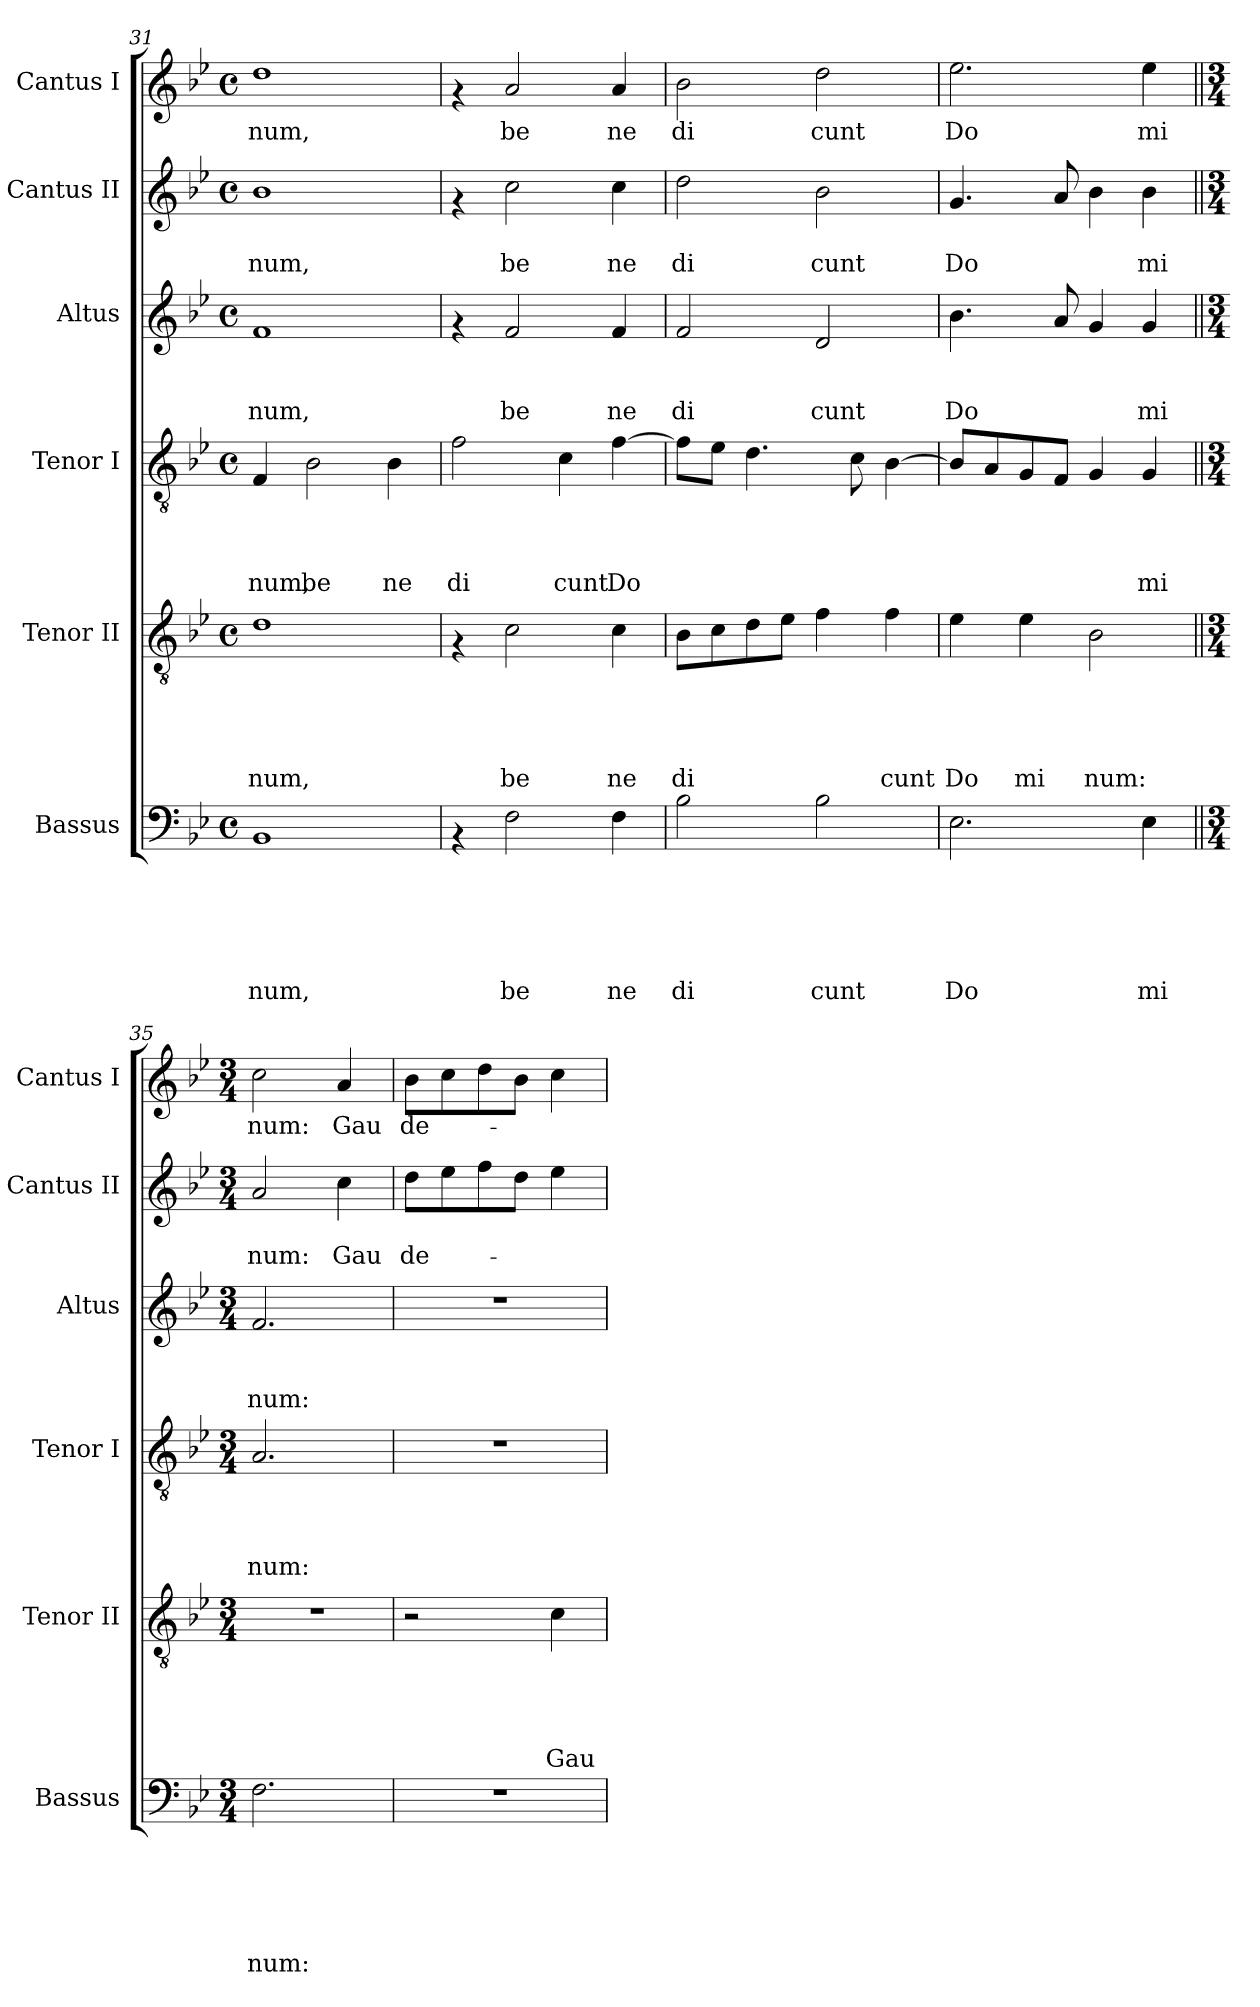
**kern	**text	**text	**text	**text	**text	**text	**kern	**text	**text	**text	**text	**text	**kern	**text	**text	**text	**text	**kern	**text	**text	**text	**kern	**text	**text	**kern	**text
*part6	*part6	*part6	*part6	*part6	*part6	*part6	*part5	*part5	*part5	*part5	*part5	*part5	*part4	*part4	*part4	*part4	*part4	*part3	*part3	*part3	*part3	*part2	*part2	*part2	*part1	*part1
*staff6	*staff6	*staff6	*staff6	*staff6	*staff6	*staff6	*staff5	*staff5	*staff5	*staff5	*staff5	*staff5	*staff4	*staff4	*staff4	*staff4	*staff4	*staff3	*staff3	*staff3	*staff3	*staff2	*staff2	*staff2	*staff1	*staff1
*I"Bassus	*	*	*	*	*	*	*I"Tenor II	*	*	*	*	*	*I"Tenor I	*	*	*	*	*I"Altus	*	*	*	*I"Cantus II	*	*	*I"Cantus I	*
*I'Bassus	*	*	*	*	*	*	*I'Tenor II	*	*	*	*	*	*I'Tenor I	*	*	*	*	*I'Altus	*	*	*	*I'Cantus II	*	*	*I'Cantus I	*
*clefF4	*	*	*	*	*	*	*clefGv2	*	*	*	*	*	*clefGv2	*	*	*	*	*clefG2	*	*	*	*clefG2	*	*	*clefG2	*
*k[b-e-]	*	*	*	*	*	*	*k[b-e-]	*	*	*	*	*	*k[b-e-]	*	*	*	*	*k[b-e-]	*	*	*	*k[b-e-]	*	*	*k[b-e-]	*
*B-:	*	*	*	*	*	*	*B-:	*	*	*	*	*	*B-:	*	*	*	*	*B-:	*	*	*	*B-:	*	*	*B-:	*
*M4/4	*	*	*	*	*	*	*M4/4	*	*	*	*	*	*M4/4	*	*	*	*	*M4/4	*	*	*	*M4/4	*	*	*M4/4	*
*met(c)	*	*	*	*	*	*	*met(c)	*	*	*	*	*	*met(c)	*	*	*	*	*met(c)	*	*	*	*met(c)	*	*	*met(c)	*
=31	=31	=31	=31	=31	=31	=31	=31	=31	=31	=31	=31	=31	=31	=31	=31	=31	=31	=31	=31	=31	=31	=31	=31	=31	=31	=31
!	!	!	!	!	!	!LO:LY:b	!	!	!	!	!	!LO:LY:b	!	!	!	!	!LO:LY:b	!	!	!	!LO:LY:b	!	!	!LO:LY:b	!	!LO:LY:b
1BB-	.	.	.	.	.	num,	1d	.	.	.	.	num,	4F/	.	.	.	num,	1f	.	.	num,	1b-	.	num,	1dd	num,
!	!	!	!	!	!	!	!	!	!	!	!	!	!	!	!	!	!LO:LY:b	!	!	!	!	!	!	!	!	!
.	.	.	.	.	.	.	.	.	.	.	.	.	2B-\	.	.	.	be	.	.	.	.	.	.	.	.	.
!	!	!	!	!	!	!	!	!	!	!	!	!	!	!	!	!	!LO:LY:b	!	!	!	!	!	!	!	!	!
.	.	.	.	.	.	.	.	.	.	.	.	.	4B-\	.	.	.	ne	.	.	.	.	.	.	.	.	.
=32	=32	=32	=32	=32	=32	=32	=32	=32	=32	=32	=32	=32	=32	=32	=32	=32	=32	=32	=32	=32	=32	=32	=32	=32	=32	=32
!	!	!	!	!	!	!	!	!	!	!	!	!	!	!	!	!	!LO:LY:b	!	!	!	!	!	!	!	!	!
4rAA	.	.	.	.	.	.	4rF	.	.	.	.	.	2f\	.	.	.	di	4rf	.	.	.	4rf	.	.	4rf	.
!	!	!	!	!	!	!LO:LY:b	!	!	!	!	!	!LO:LY:b	!	!	!	!	!	!	!	!	!LO:LY:b	!	!	!LO:LY:b	!	!LO:LY:b
2F\	.	.	.	.	.	be	2c\	.	.	.	.	be	.	.	.	.	.	2f/	.	.	be	2cc\	.	be	2a/	be
!	!	!	!	!	!	!	!	!	!	!	!	!	!	!	!	!	!LO:LY:b	!	!	!	!	!	!	!	!	!
.	.	.	.	.	.	.	.	.	.	.	.	.	4c\	.	.	.	cunt	.	.	.	.	.	.	.	.	.
!	!	!	!	!	!	!LO:LY:b	!	!	!	!	!	!LO:LY:b	!	!	!	!	!LO:LY:b	!	!	!	!LO:LY:b	!	!	!LO:LY:b	!	!LO:LY:b
4F\	.	.	.	.	.	ne	4c\	.	.	.	.	ne	[>4f\	.	.	.	Do	4f/	.	.	ne	4cc\	.	ne	4a/	ne
=33	=33	=33	=33	=33	=33	=33	=33	=33	=33	=33	=33	=33	=33	=33	=33	=33	=33	=33	=33	=33	=33	=33	=33	=33	=33	=33
!	!	!	!	!	!	!LO:LY:b	!	!	!	!	!	!LO:LY:b	!	!	!	!	!	!	!	!	!LO:LY:b	!	!	!LO:LY:b	!	!LO:LY:b
2B-\	.	.	.	.	.	di	8B-\L	.	.	.	.	di	8f\L]	.	.	.	.	2f/	.	.	di	2dd\	.	di	2b-\	di
.	.	.	.	.	.	.	8c\	.	.	.	.	.	8e-\J	.	.	.	.	.	.	.	.	.	.	.	.	.
.	.	.	.	.	.	.	8d\	.	.	.	.	.	4.d\	.	.	.	.	.	.	.	.	.	.	.	.	.
.	.	.	.	.	.	.	8e-\J	.	.	.	.	.	.	.	.	.	.	.	.	.	.	.	.	.	.	.
!	!	!	!	!	!	!LO:LY:b	!	!	!	!	!	!	!	!	!	!	!	!	!	!	!LO:LY:b	!	!	!LO:LY:b	!	!LO:LY:b
2B-\	.	.	.	.	.	cunt	4f\	.	.	.	.	.	.	.	.	.	.	2d/	.	.	cunt	2b-\	.	cunt	2dd\	cunt
.	.	.	.	.	.	.	.	.	.	.	.	.	8c\	.	.	.	.	.	.	.	.	.	.	.	.	.
!	!	!	!	!	!	!	!	!	!	!	!	!LO:LY:b	!	!	!	!	!	!	!	!	!	!	!	!	!	!
.	.	.	.	.	.	.	4f\	.	.	.	.	cunt	[>4B-\	.	.	.	.	.	.	.	.	.	.	.	.	.
=34	=34	=34	=34	=34	=34	=34	=34	=34	=34	=34	=34	=34	=34	=34	=34	=34	=34	=34	=34	=34	=34	=34	=34	=34	=34	=34
!	!	!	!	!	!	!LO:LY:b	!	!	!	!	!	!LO:LY:b	!	!	!	!	!	!	!	!	!LO:LY:b	!	!	!LO:LY:b	!	!LO:LY:b
2.E-\	.	.	.	.	.	Do	4e-\	.	.	.	.	Do	8B-/L]	.	.	.	.	4.b-\	.	.	Do	4.g/	.	Do	2.ee-\	Do
.	.	.	.	.	.	.	.	.	.	.	.	.	8A/	.	.	.	.	.	.	.	.	.	.	.	.	.
!	!	!	!	!	!	!	!	!	!	!	!	!LO:LY:b	!	!	!	!	!	!	!	!	!	!	!	!	!	!
.	.	.	.	.	.	.	4e-\	.	.	.	.	mi	8G/	.	.	.	.	.	.	.	.	.	.	.	.	.
.	.	.	.	.	.	.	.	.	.	.	.	.	8F/J	.	.	.	.	8a/	.	.	.	8a/	.	.	.	.
!	!	!	!	!	!	!	!	!	!	!	!	!LO:LY:b	!	!	!	!	!	!	!	!	!	!	!	!	!	!
.	.	.	.	.	.	.	2B-\	.	.	.	.	num:	4G/	.	.	.	.	4g/	.	.	.	4b-\	.	.	.	.
!	!	!	!	!	!	!LO:LY:b	!	!	!	!	!	!	!	!	!	!	!LO:LY:b	!	!	!	!LO:LY:b	!	!	!LO:LY:b	!	!LO:LY:b
4E-\	.	.	.	.	.	mi	.	.	.	.	.	.	4G/	.	.	.	mi	4g/	.	.	mi	4b-\	.	mi	4ee-\	mi
=35||	=35||	=35||	=35||	=35||	=35||	=35||	=35||	=35||	=35||	=35||	=35||	=35||	=35||	=35||	=35||	=35||	=35||	=35||	=35||	=35||	=35||	=35||	=35||	=35||	=35||	=35||
*M3/4	*	*	*	*	*	*	*M3/4	*	*	*	*	*	*M3/4	*	*	*	*	*M3/4	*	*	*	*M3/4	*	*	*M3/4	*
!	!	!	!	!	!	!LO:LY:b	!	!	!	!	!	!	!	!	!	!	!LO:LY:b	!	!	!	!LO:LY:b	!	!	!LO:LY:b	!	!LO:LY:b
2.F\	.	.	.	.	.	num:	2.r	.	.	.	.	.	2.A/	.	.	.	num:	2.f/	.	.	num:	2a/	.	num:	2cc\	num:
!	!	!	!	!	!	!	!	!	!	!	!	!	!	!	!	!	!	!	!	!	!	!	!	!LO:LY:b	!	!LO:LY:b
.	.	.	.	.	.	.	.	.	.	.	.	.	.	.	.	.	.	.	.	.	.	4cc\	.	Gau	4a/	Gau
!!LO:PB:g=z
=36	=36	=36	=36	=36	=36	=36	=36	=36	=36	=36	=36	=36	=36	=36	=36	=36	=36	=36	=36	=36	=36	=36	=36	=36	=36	=36
!	!	!	!	!	!	!	!	!	!	!	!	!	!	!	!	!	!	!	!	!	!	!	!	!LO:LY:b	!	!LO:LY:b
2.r	.	.	.	.	.	.	2r	.	.	.	.	.	2.r	.	.	.	.	2.r	.	.	.	8dd\L	.	de-	8b-\L	de-
.	.	.	.	.	.	.	.	.	.	.	.	.	.	.	.	.	.	.	.	.	.	8ee-\	.	.	8cc\	.
.	.	.	.	.	.	.	.	.	.	.	.	.	.	.	.	.	.	.	.	.	.	8ff\	.	.	8dd\	.
.	.	.	.	.	.	.	.	.	.	.	.	.	.	.	.	.	.	.	.	.	.	8dd\J	.	.	8b-\J	.
!	!	!	!	!	!	!	!	!	!	!	!	!LO:LY:b	!	!	!	!	!	!	!	!	!	!	!	!	!	!
.	.	.	.	.	.	.	4c\	.	.	.	.	Gau-	.	.	.	.	.	.	.	.	.	4ee-\	.	.	4cc\	.
=	=	=	=	=	=	=	=	=	=	=	=	=	=	=	=	=	=	=	=	=	=	=	=	=	=	=
*-	*-	*-	*-	*-	*-	*-	*-	*-	*-	*-	*-	*-	*-	*-	*-	*-	*-	*-	*-	*-	*-	*-	*-	*-	*-	*-
